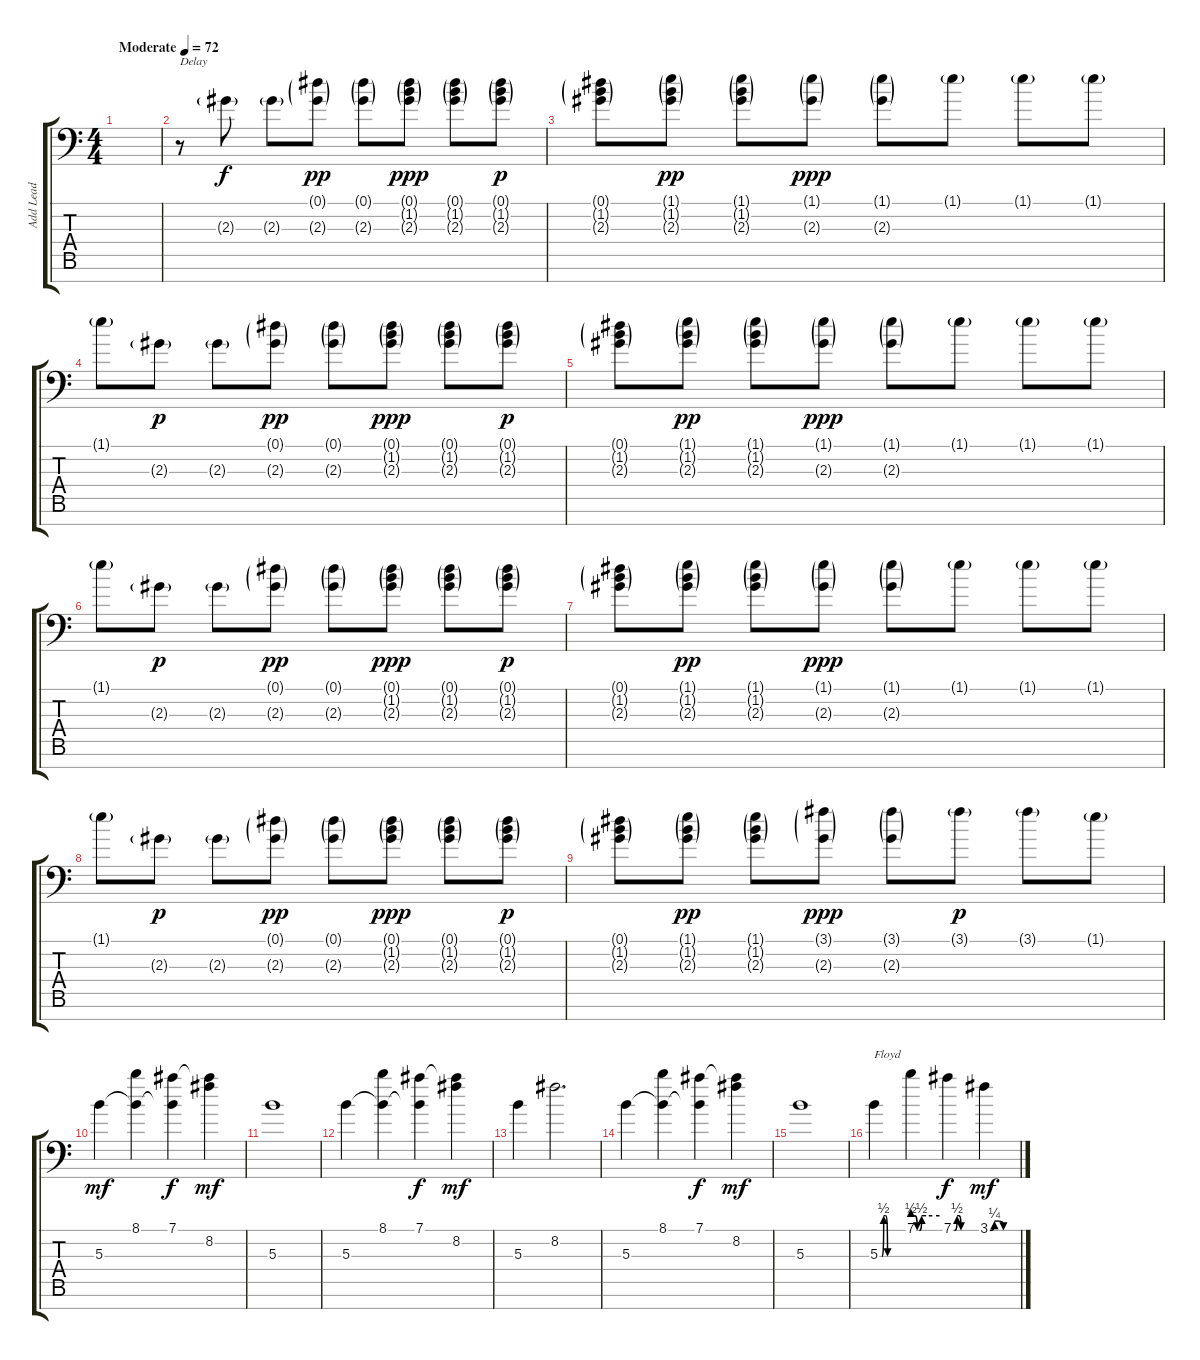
\track ("Add Lead" "Add Lead") {instrument overdrivenguitar}
\staff {score tabs}
\tuning (Eb4 Bb3 Gb3 Db3 Ab2 Eb2 Bb1) {hide}
\ts (4 4)
\tempo (72 "Moderate")
\clef f4
\ks c
|
r.8{txt "Delay"} 2.3{g}.8 2.3{g}.8 (0.1{g} 2.3{g}).8{dy pp} (0.1{g} 2.3{g}).8 (0.1{g} 1.2{g} 2.3{g}).8{dy ppp} (0.1{g} 1.2{g} 2.3{g}).8 (0.1{g} 1.2{g} 2.3{g}).8{dy p} |
(0.1{g} 1.2{g} 2.3{g}).8 (1.1{g} 1.2{g} 2.3{g}).8{dy pp} (1.1{g} 1.2{g} 2.3{g}).8 (1.1{g} 2.3{g}).8{dy ppp} (1.1{g} 2.3{g}).8 1.1{g}.8 1.1{g}.8 1.1{g}.8 |
1.1{g}.8 2.3{g}.8{dy p} 2.3{g}.8 (0.1{g} 2.3{g}).8{dy pp} (0.1{g} 2.3{g}).8 (0.1{g} 1.2{g} 2.3{g}).8{dy ppp} (0.1{g} 1.2{g} 2.3{g}).8 (0.1{g} 1.2{g} 2.3{g}).8{dy p} |
(0.1{g} 1.2{g} 2.3{g}).8 (1.1{g} 1.2{g} 2.3{g}).8{dy pp} (1.1{g} 1.2{g} 2.3{g}).8 (1.1{g} 2.3{g}).8{dy ppp} (1.1{g} 2.3{g}).8 1.1{g}.8 1.1{g}.8 1.1{g}.8 |
1.1{g}.8 2.3{g}.8{dy p} 2.3{g}.8 (0.1{g} 2.3{g}).8{dy pp} (0.1{g} 2.3{g}).8 (0.1{g} 1.2{g} 2.3{g}).8{dy ppp} (0.1{g} 1.2{g} 2.3{g}).8 (0.1{g} 1.2{g} 2.3{g}).8{dy p} |
(0.1{g} 1.2{g} 2.3{g}).8 (1.1{g} 1.2{g} 2.3{g}).8{dy pp} (1.1{g} 1.2{g} 2.3{g}).8 (1.1{g} 2.3{g}).8{dy ppp} (1.1{g} 2.3{g}).8 1.1{g}.8 1.1{g}.8 1.1{g}.8 |
1.1{g}.8 2.3{g}.8{dy p} 2.3{g}.8 (0.1{g} 2.3{g}).8{dy pp} (0.1{g} 2.3{g}).8 (0.1{g} 1.2{g} 2.3{g}).8{dy ppp} (0.1{g} 1.2{g} 2.3{g}).8 (0.1{g} 1.2{g} 2.3{g}).8{dy p} |
(0.1{g} 1.2{g} 2.3{g}).8 (1.1{g} 1.2{g} 2.3{g}).8{dy pp} (1.1{g} 1.2{g} 2.3{g}).8 (3.1{g} 2.3{g}).8{dy ppp} (3.1{g} 2.3{g}).8 3.1{g}.8{dy p} 3.1{g}.8 1.1{g}.8 |
5.3.4{dy mf} (8.1 5.3{t}).4 (7.1 5.3{t}).4{dy f} (7.1{t} 8.2).4{dy mf} |
5.3.1 |
5.3.4 (8.1 5.3{t}).4 (7.1 5.3{t}).4{dy f} (7.1{t} 8.2).4{dy mf} |
5.3.4 8.2.2{d} |
5.3.4 (8.1 5.3{t}).4 (7.1 5.3{t}).4{dy f} (7.1{t} 8.2).4{dy mf} |
5.3.1 |
5.3{be (custom 0 0 5 0 10 2 15 2 20 0 60 0)}.4{txt "Floyd"} 7.1{be (custom 0 2 5 2 10 0 15 0 20 2 30 2 60 2)}.4 7.1{be (custom 0 0 3 0 10 2 15 2 20 0 30 0 60 0)}.4{dy f} 3.1{be (custom 0 0 10 1 20 1 30 0 60 0)}.4{dy mf}
